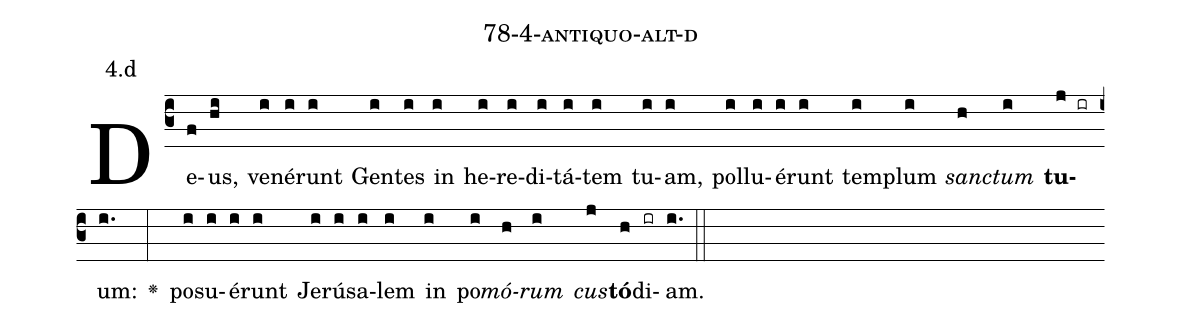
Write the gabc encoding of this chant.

name: 78-4-antiquo-alt-d;
annotation: 4.d;
%%
(c3)De(f)us,(hi) ve(i)né(i)runt(i) Gen(i)tes(i) in(i) he(i)re(i)di(i)tá(i)tem(i) tu(i)am,(i) pol(i)lu(i)é(i)runt(i) tem(i)plum(i) <i>sanc</i>(h)<i>tum</i>(i) <b>tu</b>(j ir)um:(i.) <v>\greheightstar</v>(:) po(i)su(i)é(i)runt(i) Je(i)rú(i)sa(i)lem(i) in(i) po(i)<i>mó</i>(h)<i>rum</i>(i) <i>cus</i>(j)<b>tó</b>(h)di(ir)am.(i.) (::)


%E(i) u(h) o(i) u(j) a(h) e.(i.) (::)
